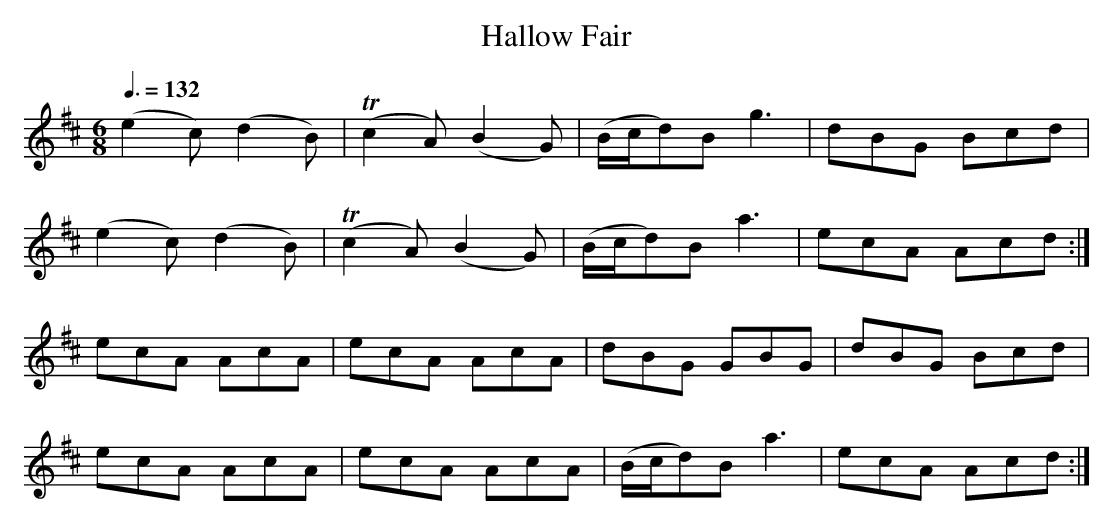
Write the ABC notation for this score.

X:1
T:Hallow Fair
M:6/8
L:1/8
Q:3/8=132
K:A Mixolydian
(e2c) (d2B)|(Tc2A) (B2G)|(B/c/d)B g3 |dBG Bcd |
(e2c) (d2B)|(Tc2A) (B2G)|(B/c/d)B a3 |ecA Acd:|
 ecA   AcA | ecA    AcA | dBG     GBG|dBG Bcd |
 ecA   AcA | ecA    AcA |(B/c/d)B a3 |ecA Acd:|
